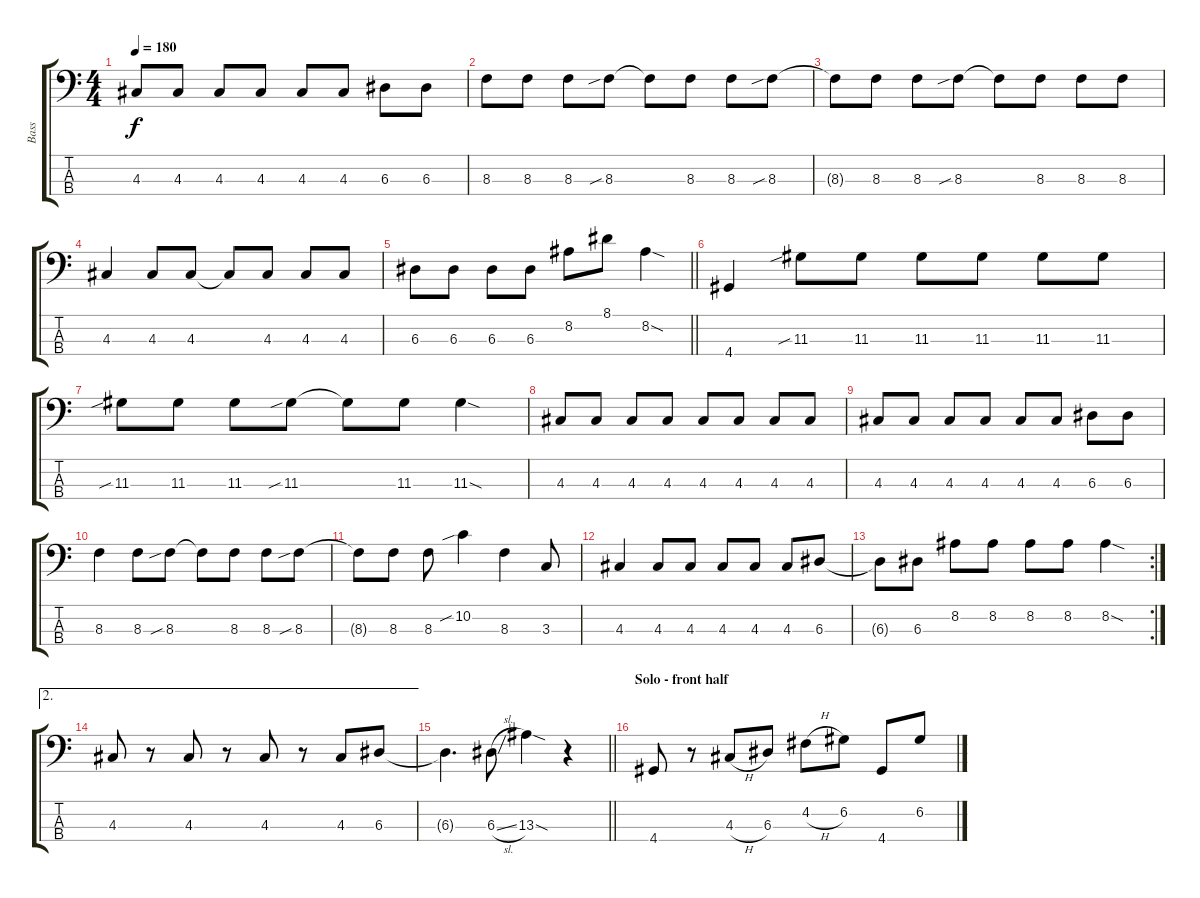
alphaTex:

\track ("Bass" "Bass") {instrument electricbassfinger}
\staff {score tabs}
\tuning (G2 D2 A1 E1) {hide}
\ts (4 4)
\tempo 180
\clef f4
\ks c
4.3.8{dy f} 4.3.8 4.3.8 4.3.8 4.3.8 4.3.8 6.3.8 6.3.8 |
8.3.8 8.3.8 8.3.8 8.3{sib}.8 8.3{t}.8 8.3.8 8.3.8 8.3{sib}.8 |
8.3{t}.8 8.3.8 8.3.8 8.3{sib}.8 8.3{t}.8 8.3.8 8.3.8 8.3.8 |
4.3.4 4.3.8 4.3.8 4.3{t}.8 4.3.8 4.3.8 4.3.8 |
\barLineRight lightlight
6.3.8 6.3.8 6.3.8 6.3.8 8.2.8 8.1.8 8.2{sod}.4 |
4.4.4 11.3{sib}.8 11.3.8 11.3.8 11.3.8 11.3.8 11.3.8 |
11.3{sib}.8 11.3.8 11.3.8 11.3{sib}.8 11.3{t}.8 11.3.8 11.3{sod}.4 |
4.3.8 4.3.8 4.3.8 4.3.8 4.3.8 4.3.8 4.3.8 4.3.8 |
4.3.8 4.3.8 4.3.8 4.3.8 4.3.8 4.3.8 6.3.8 6.3.8 |
8.3.4 8.3.8 8.3{sib}.8 8.3{t}.8 8.3.8 8.3.8 8.3{sib}.8 |
8.3{t}.8 8.3.8 8.3.8 10.2{sib}.4 8.3.4 3.3.8 |
4.3.4 4.3.8 4.3.8 4.3.8 4.3.8 4.3.8 6.3.8 |
\rc 2
6.3{t}.8 6.3.8 8.2.8 8.2.8 8.2.8 8.2.8 8.2{sod}.4 |
\ae 2
4.3.8 r.8 4.3.8 r.8 4.3.8 r.8 4.3.8 6.3.8 |
\barLineRight lightlight
6.3{t}.4{d} 6.3{sl}.8 13.3{sod}.4 r.4 |
\section ("" "Solo - front half")
4.4.8 r.8 4.3{h}.8 6.3.8 4.2{h}.8 6.2.8 4.4.8 6.2.8
